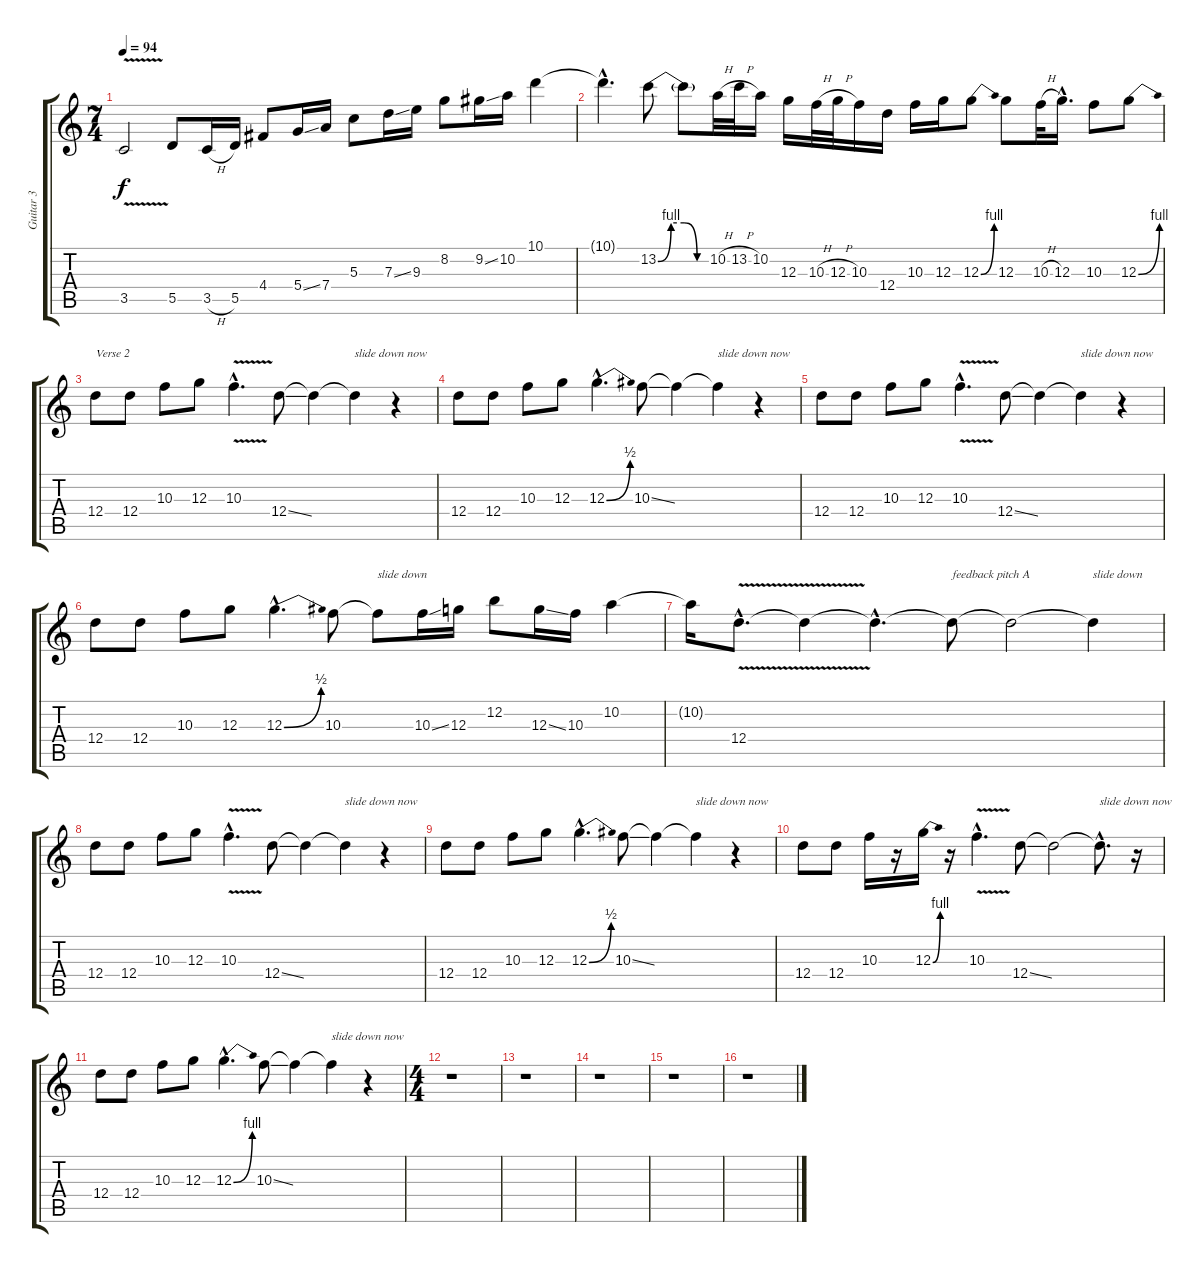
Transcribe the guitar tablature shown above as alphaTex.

\track ("Guitar 3" "Guitar 3") {instrument distortionguitar}
\staff {score tabs}
\tuning (E4 B3 G3 D3 A2 D2) {hide}
\ts (7 4)
\tempo 94
\clef g2
\ks c
3.5{v}.2{dy f} 5.5.8 3.5{h}.16 5.5.16 4.4.8 5.4{ss}.16 7.4.16 5.3.8 7.3{ss}.16 9.3.16 8.2.8 9.2{ss}.16 10.2.16 10.1.4 |
10.1{hac t}.4{d} 13.2{be (custom 0 0 15 4 30 4 45 0 60 0)}.8 13.2{t}.8 10.2{h}.32 13.2{h}.32 10.2.16 12.3.16 10.3{h}.32 12.3{h}.32 10.3.16 12.4.16 10.3.16 12.3.16 12.3{be (bend 0 0 60 4)}.8 12.3.8 10.3{h}.32 12.3{hac}.16{d} 10.3.8 12.3{be (bend 0 0 60 4)}.8 |
12.4.8{txt "Verse 2"} 12.4.8 10.3.8 12.3.8 10.3{v hac}.4{d} 12.4{ss}.8 12.4{t}.4 12.4{t}.4{txt "slide down now"} r.4 |
12.4.8 12.4.8 10.3.8 12.3.8 12.3{be (bend 0 0 60 2) hac}.4{d} 10.3{ss}.8 10.3{t}.4 10.3{t}.4{txt "slide down now"} r.4 |
12.4.8 12.4.8 10.3.8 12.3.8 10.3{v hac}.4{d} 12.4{ss}.8 12.4{t}.4 12.4{t}.4{txt "slide down now"} r.4 |
12.4.8 12.4.8 10.3.8 12.3.8 12.3{be (bend 0 0 60 2) hac}.4{d} 10.3.8 10.3{t}.8{txt "slide down"} 10.3{ss}.16 12.3.16 12.2.8 12.3{ss}.16 10.3.16 10.2.4 |
10.2{t}.16 12.4{v hac}.8{d} 12.4{t}.4 12.4{hac t}.4{d} 12.4{t}.8{txt "feedback pitch A"} 12.4{t}.2 12.4{t}.4{txt "slide down"} |
12.4.8 12.4.8 10.3.8 12.3.8 10.3{v hac}.4{d} 12.4{ss}.8 12.4{t}.4 12.4{t}.4{txt "slide down now"} r.4 |
12.4.8 12.4.8 10.3.8 12.3.8 12.3{be (bend 0 0 60 2) hac}.4{d} 10.3{ss}.8 10.3{t}.4 10.3{t}.4{txt "slide down now"} r.4 |
12.4.8 12.4.8 10.3.16 r.16 12.3{be (bend 0 0 60 4)}.16 r.16 10.3{v hac}.4{d} 12.4{ss}.8 12.4{t}.2 12.4{hac t}.8{d txt "slide down now"} r.16 |
12.4.8 12.4.8 10.3.8 12.3.8 12.3{be (bend 0 0 60 4) hac}.4{d} 10.3{ss}.8 10.3{t}.4 10.3{t}.4{txt "slide down now"} r.4 |
\ts (4 4)
r.1 |
r.1 |
r.1 |
r.1 |
r.1
